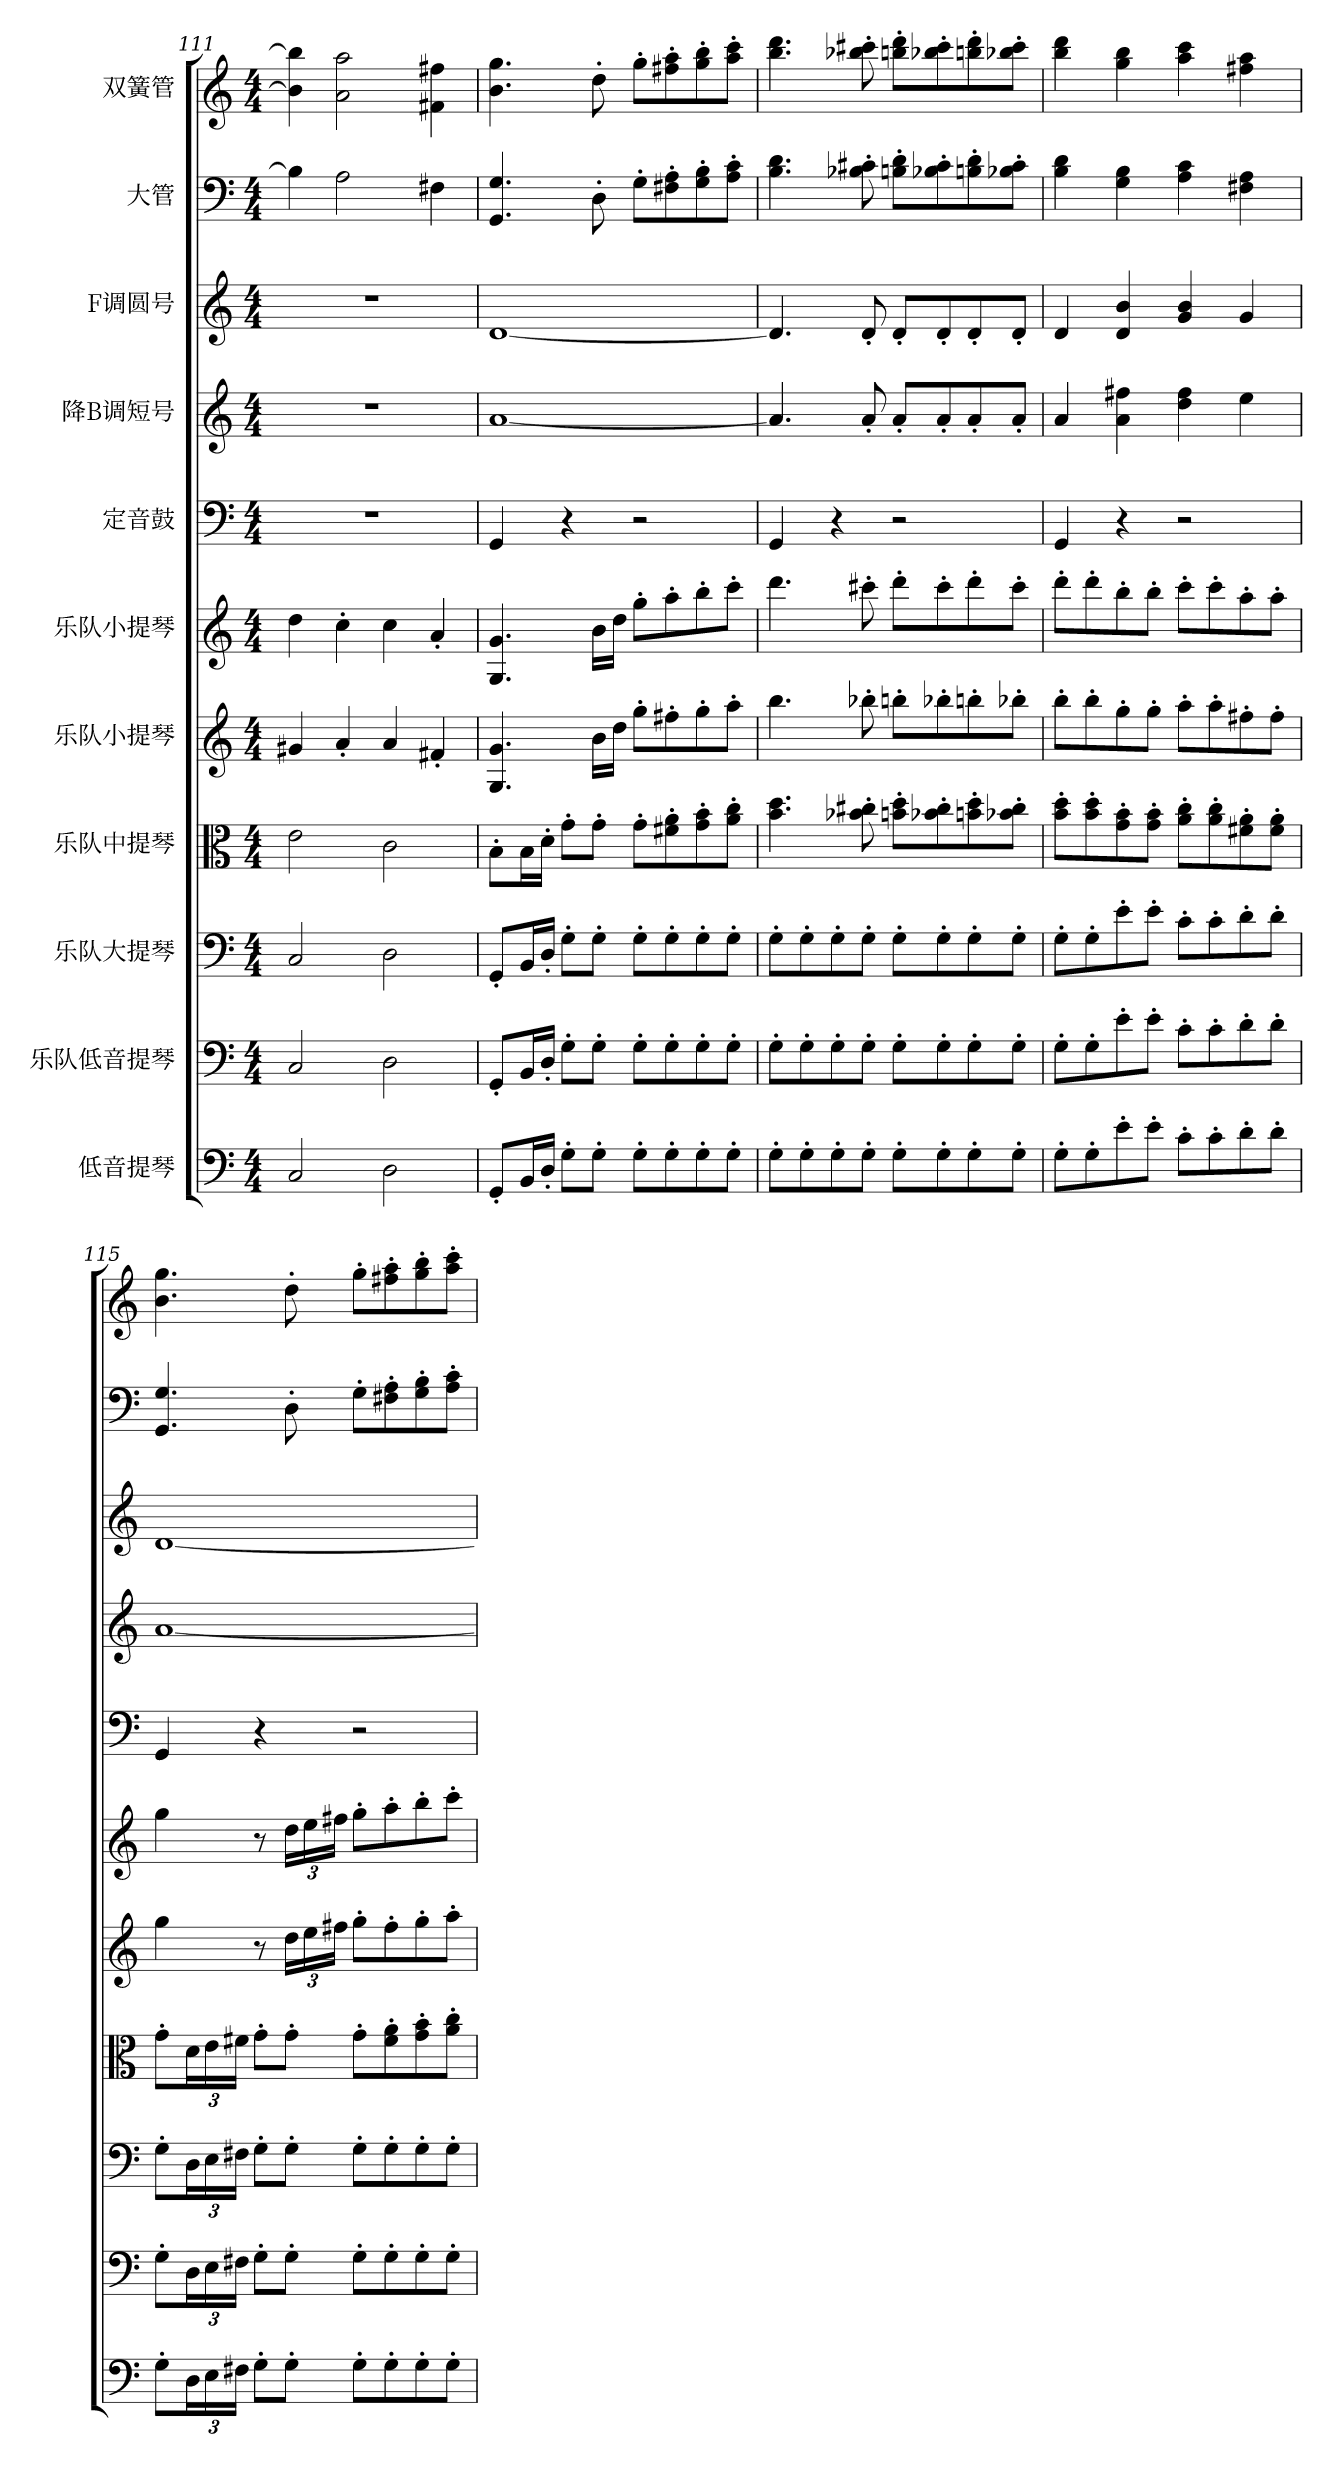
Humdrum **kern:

**kern	**kern	**kern	**kern	**kern	**kern	**kern	**kern	**kern	**kern	**kern
*part11	*part10	*part9	*part8	*part7	*part6	*part5	*part4	*part3	*part2	*part1
*staff11	*staff10	*staff9	*staff8	*staff7	*staff6	*staff5	*staff4	*staff3	*staff2	*staff1
*I"低音提琴	*I"乐队低音提琴	*I"乐队大提琴	*I"乐队中提琴	*I"乐队小提琴	*I"乐队小提琴	*I"定音鼓	*I"降B调短号	*I"F调圆号	*I"大管	*I"双簧管
!!LO:PB:g=z
*clefF4	*clefF4	*clefF4	*clefC3	*clefG2	*clefG2	*clefF4	*clefG2	*clefG2	*clefF4	*clefG2
*ITrd7c12	*ITrd7c12	*	*	*	*	*	*ITrd1c2	*ITrd4c7	*	*
*k[]	*k[]	*k[]	*k[]	*k[]	*k[]	*k[]	*k[b-e-]	*k[b-]	*k[]	*k[]
*M4/4	*M4/4	*M4/4	*M4/4	*M4/4	*M4/4	*M4/4	*M4/4	*M4/4	*M4/4	*M4/4
*MM172	*MM172	*MM172	*MM172	*MM172	*MM172	*MM172	*MM172	*MM172	*MM172	*MM172
=111	=111	=111	=111	=111	=111	=111	=111	=111	=111	=111
2CC/	2CC/	2C/	2e\	4g#X/	4dd\	1r	1r	1r	4B\]	4b\] 4bb\]
*	*	*	*	*	*	*	*	*	*	*MM171
.	.	.	.	4a'/	4cc'\	.	.	.	2A\	2a\ 2aa\
2DD\	2DD\	2D\	2c\	4a/	4cc\	.	.	.	.	.
*	*	*	*	*	*	*	*	*	*	*MM169
.	.	.	.	4f#X'/	4a'/	.	.	.	4F#X\	4f#X\ 4ff#X\
=112	=112	=112	=112	=112	=112	=112	=112	=112	=112	=112
*	*	*	*	*	*	*	*	*	*	*MM180
8GGG'/L	8GGG'/L	8GG'/L	8B'\L	4.G/ 4.g/	4.G/ 4.g/	4GG/	[1g	[1G	4.GG/ 4.G/	4.b\ 4.gg\
16BBB/L	16BBB/L	16BB/L	16B\L	.	.	.	.	.	.	.
16DD'/JJ	16DD'/JJ	16D'/JJ	16d'\JJ	.	.	.	.	.	.	.
8GG'\L	8GG'\L	8G'\L	8g'\L	.	.	4r	.	.	.	.
8GG'\J	8GG'\J	8G'\J	8g'\J	16b\LL	16b\LL	.	.	.	8D'\	8dd'\
.	.	.	.	16dd\JJ	16dd\JJ	.	.	.	.	.
8GG'\L	8GG'\L	8G'\L	8g'\L	8gg'\L	8gg'\L	2r	.	.	8G'\L	8gg'\L
8GG'\	8GG'\	8G'\	8f#X\' 8a\'	8ff#X'\	8aa'\	.	.	.	8F#X\' 8A\'	8ff#X\' 8aa\'
8GG'\	8GG'\	8G'\	8g\' 8b\'	8gg'\	8bb'\	.	.	.	8G\' 8B\'	8gg\' 8bb\'
8GG'\J	8GG'\J	8G'\J	8a\' 8cc\'J	8aa'\J	8ccc'\J	.	.	.	8A\' 8c\'J	8aa\' 8ccc\'J
=113	=113	=113	=113	=113	=113	=113	=113	=113	=113	=113
8GG'\L	8GG'\L	8G'\L	4.b\ 4.dd\	4.bb\	4.ddd\	4GG/	4.g/]	4.G/]	4.B\ 4.d\	4.bb\ 4.ddd\
8GG'\	8GG'\	8G'\	.	.	.	.	.	.	.	.
8GG'\	8GG'\	8G'\	.	.	.	4r	.	.	.	.
8GG'\J	8GG'\J	8G'\J	8b-X\' 8cc#X\'	8bb-X'\	8ccc#X'\	.	8g'/	8G'/	8B-X\' 8c#X\'	8bb-X\' 8ccc#X\'
8GG'\L	8GG'\L	8G'\L	8bn\' 8dd\'L	8bbn'\L	8ddd'\L	2r	8g'/L	8G'/L	8Bn\' 8d\'L	8bbn\' 8ddd\'L
8GG'\	8GG'\	8G'\	8b-X\' 8cc#\'	8bb-X'\	8ccc#'\	.	8g'/	8G'/	8B-X\' 8c#\'	8bb-X\' 8ccc#\'
8GG'\	8GG'\	8G'\	8bn\' 8dd\'	8bbn'\	8ddd'\	.	8g'/	8G'/	8Bn\' 8d\'	8bbn\' 8ddd\'
8GG'\J	8GG'\J	8G'\J	8b-X\' 8cc#\'J	8bb-X'\J	8ccc#'\J	.	8g'/J	8G'/J	8B-X\' 8c#\'J	8bb-X\' 8ccc#\'J
!!LO:PB:g=z
=114	=114	=114	=114	=114	=114	=114	=114	=114	=114	=114
8GG'\L	8GG'\L	8G'\L	8b\' 8dd\'L	8bb'\L	8ddd'\L	4GG/	4g/	4G/	4B\ 4d\	4bb\ 4ddd\
8GG'\	8GG'\	8G'\	8b\' 8dd\'	8bb'\	8ddd'\	.	.	.	.	.
8E'\	8E'\	8e'\	8g\' 8b\'	8gg'\	8bb'\	4r	4g\ 4een\	4G/ 4e/	4G\ 4B\	4gg\ 4bb\
8E'\J	8E'\J	8e'\J	8g\' 8b\'J	8gg'\J	8bb'\J	.	.	.	.	.
8C'\L	8C'\L	8c'\L	8a\' 8cc\'L	8aa'\L	8ccc'\L	2r	4cc\ 4ee\	4c/ 4e/	4A\ 4c\	4aa\ 4ccc\
8C'\	8C'\	8c'\	8a\' 8cc\'	8aa'\	8ccc'\	.	.	.	.	.
8D'\	8D'\	8d'\	8f#X\' 8a\'	8ff#X'\	8aa'\	.	4dd\	4c/	4F#X\ 4A\	4ff#X\ 4aa\
8D'\J	8D'\J	8d'\J	8f#\' 8a\'J	8ff#'\J	8aa'\J	.	.	.	.	.
=115	=115	=115	=115	=115	=115	=115	=115	=115	=115	=115
8GG'\L	8GG'\L	8G'\L	8g'\L	4gg\	4gg\	4GG/	[1g	[1G	4.GG/ 4.G/	4.b\ 4.gg\
*Xbrackettup	*Xbrackettup	*Xbrackettup	*Xbrackettup	*	*	*	*	*	*	*
24DD\L	24DD\L	24D\L	24d\L	.	.	.	.	.	.	.
24EE\	24EE\	24E\	24e\	.	.	.	.	.	.	.
24FF#X\JJ	24FF#X\JJ	24F#X\JJ	24f#X\JJ	.	.	.	.	.	.	.
8GG'\L	8GG'\L	8G'\L	8g'\L	8r	8r	4r	.	.	.	.
*	*	*	*	*Xbrackettup	*Xbrackettup	*	*	*	*	*
8GG'\J	8GG'\J	8G'\J	8g'\J	24dd\LL	24dd\LL	.	.	.	8D'\	8dd'\
.	.	.	.	24ee\	24ee\	.	.	.	.	.
.	.	.	.	24ff#X\JJ	24ff#X\JJ	.	.	.	.	.
8GG'\L	8GG'\L	8G'\L	8g'\L	8gg'\L	8gg'\L	2r	.	.	8G'\L	8gg'\L
8GG'\	8GG'\	8G'\	8f#\' 8a\'	8ff#'\	8aa'\	.	.	.	8F#X\' 8A\'	8ff#X\' 8aa\'
8GG'\	8GG'\	8G'\	8g\' 8b\'	8gg'\	8bb'\	.	.	.	8G\' 8B\'	8gg\' 8bb\'
8GG'\J	8GG'\J	8G'\J	8a\' 8cc\'J	8aa'\J	8ccc'\J	.	.	.	8A\' 8c\'J	8aa\' 8ccc\'J
=	=	=	=	=	=	=	=	=	=	=
*-	*-	*-	*-	*-	*-	*-	*-	*-	*-	*-
